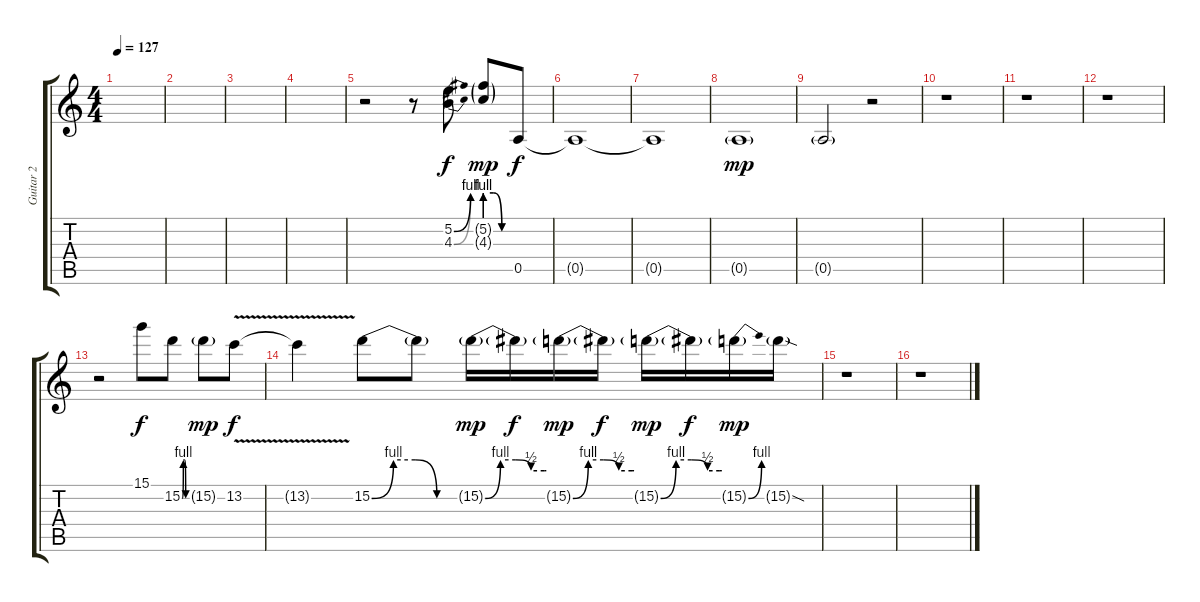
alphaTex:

\track ("Guitar 2" "Guitar 2") {instrument distortionguitar}
\staff {score tabs}
\tuning (E4 B3 G3 D3 A2 E2) {hide}
\ts (4 4)
\tempo 127
\clef g2
\ks c
|
|
|
|
r.2 r.8 (5.2{be (bend 0 0 60 4)} 4.3{be (bend 0 0 60 4)}).8 (5.2{be (custom 0 4 20 4 40 0 60 0) g} 4.3{be (custom 0 4 20 4 40 0 60 0) g}).8{dy mp} 0.5.8{dy f} |
0.5{t}.1 |
0.5{t}.1 |
0.5{g}.1{dy mp} |
0.5{g}.2 r.2 |
r.1 |
r.1 |
r.1 |
r.2 15.1.8{dy f} 15.2{be (custom 0 0 15 4 30 4 45 0 60 0)}.8 15.2{g}.8{dy mp} 13.2{v}.8{dy f} |
13.2{t}.4 15.2{be (custom 0 0 15 4 30 4 45 0 60 0)}.8 15.2{t}.8 15.2{be (custom 0 0 15 4 30 4 45 2 58 2 60 2) g}.16{dy mp} 15.2{t}.16{dy f} 15.2{be (custom 0 0 15 4 30 4 45 2 58 2 60 2) g}.16{dy mp} 15.2{t}.16{dy f} 15.2{be (custom 0 0 15 4 30 4 46 2 58 2 60 2) g}.16{dy mp} 15.2{t}.16{dy f} 15.2{be (bend 0 0 60 4) g}.16{dy mp} 15.2{sod g}.16 |
r.1 |
r.1
